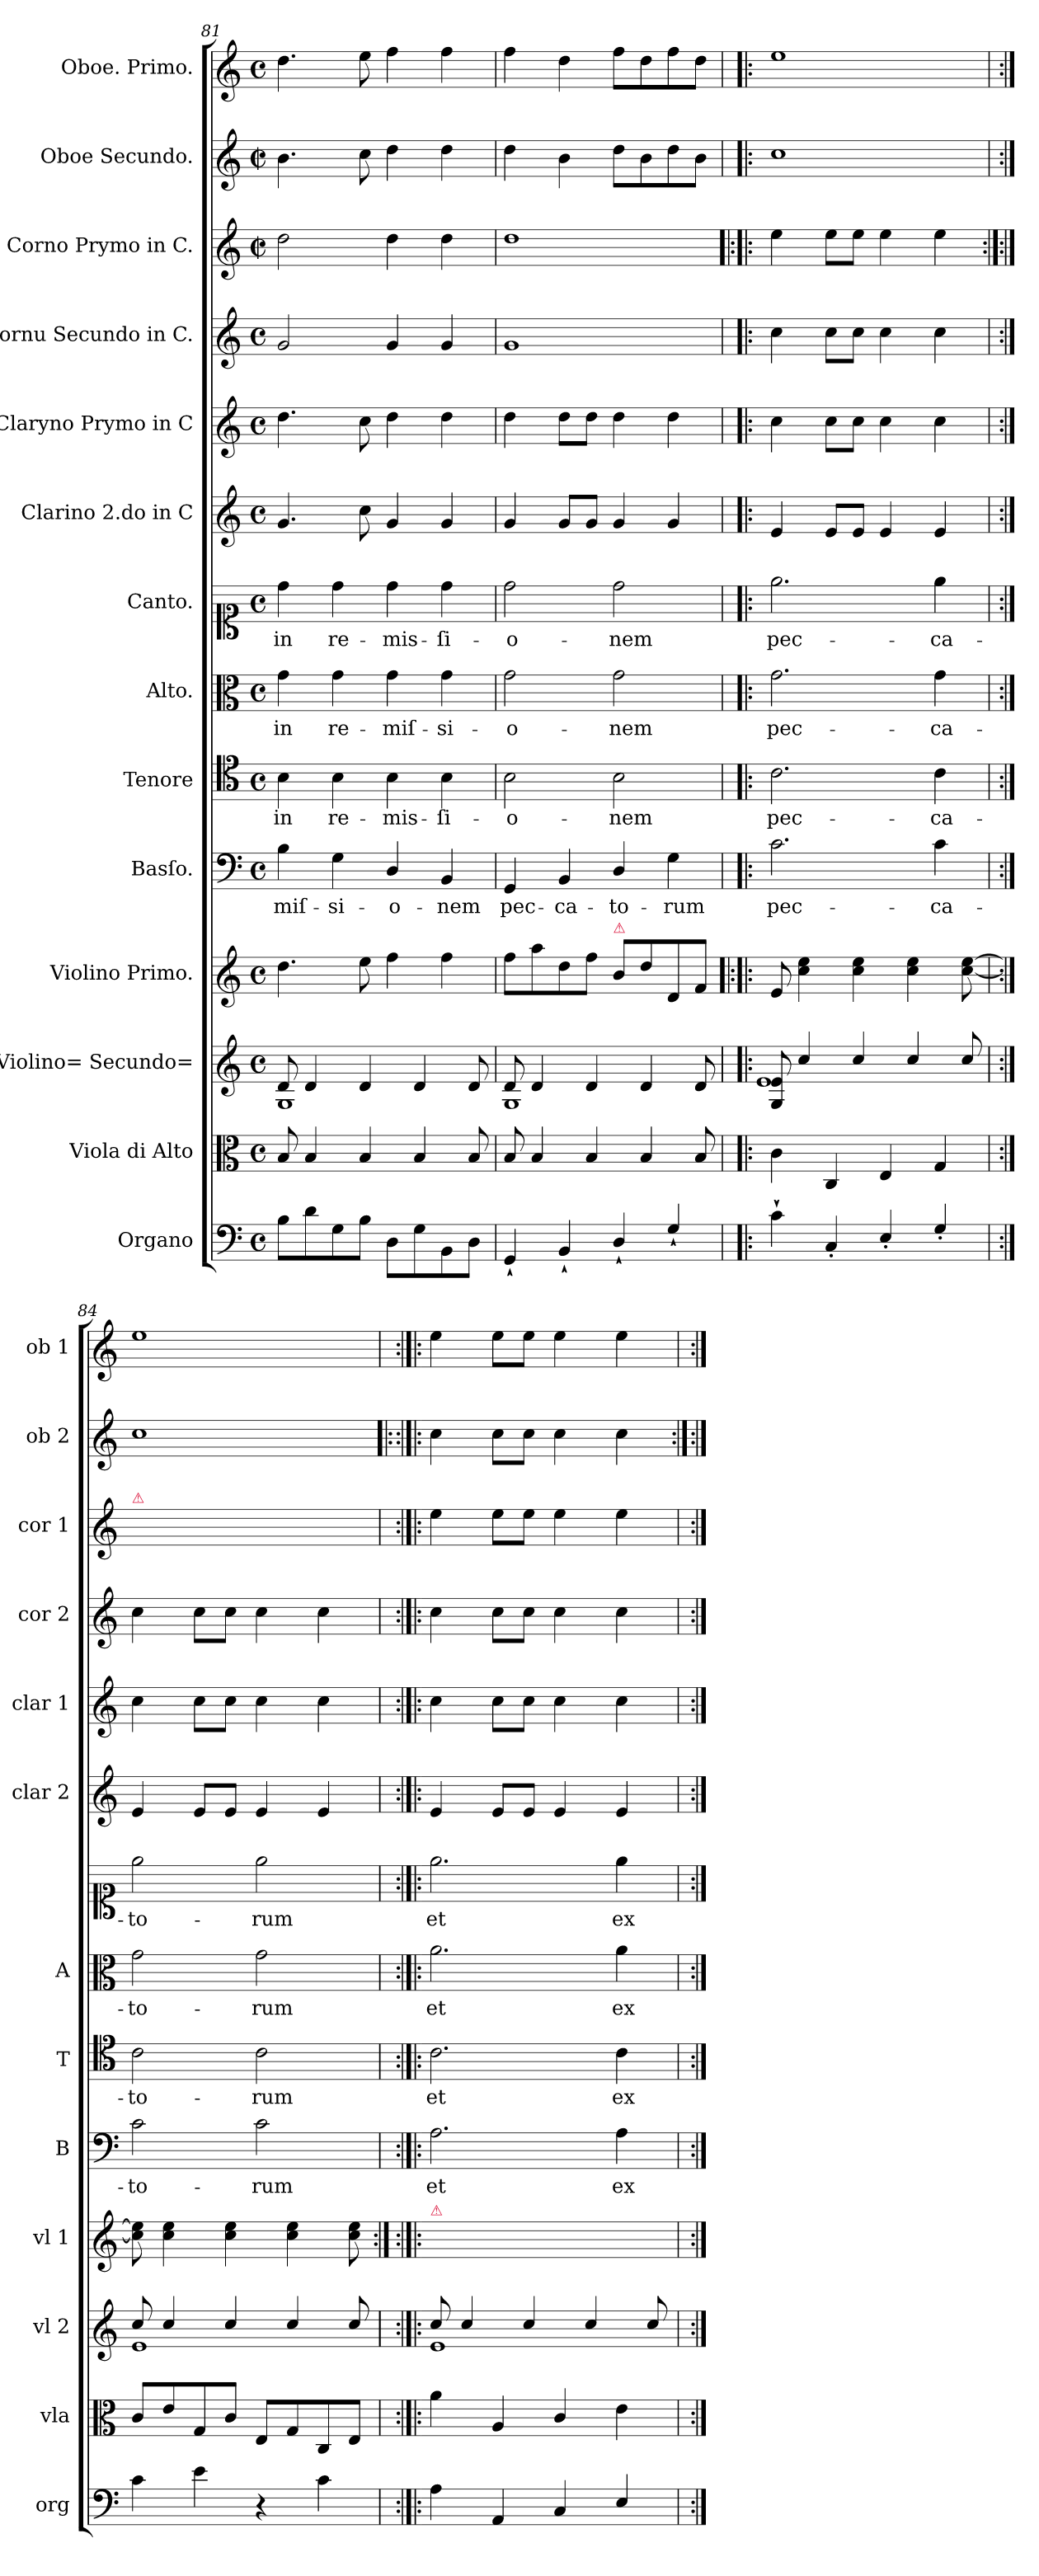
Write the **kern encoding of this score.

**kern	**kern	**kern	**kern	**kern	**text	**kern	**text	**kern	**text	**kern	**text	**kern	**kern	**kern	**kern	**kern	**kern
*part14	*part13	*part12	*part11	*part10	*part10	*part9	*part9	*part8	*part8	*part7	*part7	*part6	*part5	*part4	*part3	*part2	*part1
*staff14	*staff13	*staff12	*staff11	*staff10	*staff10	*staff9	*staff9	*staff8	*staff8	*staff7	*staff7	*staff6	*staff5	*staff4	*staff3	*staff2	*staff1
*I"Organo	*I"Viola di Alto	*I"Violino= Secundo=	*I"Violino Primo.	*I"Basſo.	*	*I"Tenore	*	*I"Alto.	*	*I"Canto.	*	*I"Clarino 2.do in C	*I"Claryno Prymo in C	*I"Cornu Secundo in C.	*I"Corno Prymo in C.	*I"Oboe Secundo.	*I"Oboe. Primo.
*I'org	*I'vla	*I'vl 2	*I'vl 1	*I'B	*	*I'T	*	*I'A	*	*	*	*I'clar 2	*I'clar 1	*I'cor 2	*I'cor 1	*I'ob 2	*I'ob 1
*clefF4	*clefC3	*clefG2	*clefG2	*clefF4	*	*clefC4	*	*clefC3	*	*clefC1	*	*clefG2	*clefG2	*clefG2	*clefG2	*clefG2	*clefG2
*k[]	*k[]	*k[]	*k[]	*k[]	*	*k[]	*	*k[]	*	*k[]	*	*k[]	*k[]	*k[]	*k[]	*k[]	*k[]
*C:	*C:	*C:	*C:	*C:	*	*C:	*	*C:	*	*C:	*	*C:	*C:	*C:	*C:	*C:	*C:
*M2/2	*M2/2	*M2/2	*M2/2	*M2/2	*	*M2/2	*	*M2/2	*	*M2/2	*	*M2/2	*M2/2	*M2/2	*M2/2	*M2/2	*M2/2
*met(c)	*met(c)	*met(c)	*met(c)	*met(c)	*	*met(c)	*	*met(c)	*	*met(c)	*	*met(c)	*met(c)	*met(c)	*met(c|)	*met(c|)	*met(c)
=81	=81	=81	=81	=81	=81	=81	=81	=81	=81	=81	=81	=81	=81	=81	=81	=81	=81
*	*	*^	*	*	*	*	*	*	*	*	*	*	*	*	*	*	*
8B\L	8B/	8d/	1G	4.dd\	4B\	-miſ-	4B\	in	4g\	in	4dd\	in	4.g/	4.dd\	2g/	2dd\	4.b\	4.dd\
8d\	4B/	4d/	.	.	.	.	.	.	.	.	.	.	.	.	.	.	.	.
8G\	.	.	.	.	4G\	-si-	4B\	re-	4g\	re-	4dd\	re-	.	.	.	.	.	.
8B\J	4B/	4d/	.	8ee\	.	.	.	.	.	.	.	.	8cc\	8cc\	.	.	8cc\	8ee\
8D\L	.	.	.	4ff\	4D/	-o-	4B\	-mis-	4g\	-miſ-	4dd\	-mis-	4g/	4dd\	4g/	4dd\	4dd\	4ff\
8G\	4B/	4d/	.	.	.	.	.	.	.	.	.	.	.	.	.	.	.	.
8BB\	.	.	.	4ff\	4BB/	-nem	4B\	-ſi-	4g\	-si-	4dd\	-ſi-	4g/	4dd\	4g/	4dd\	4dd\	4ff\
8D\J	8B/	8d/	.	.	.	.	.	.	.	.	.	.	.	.	.	.	.	.
=82	=82	=82	=82	=82	=82	=82	=82	=82	=82	=82	=82	=82	=82	=82	=82	=82	=82	=82
4GG`/	8B/	8d/	1G	8ff\L	4GG/	pec-	2B\	-o-	2g\	-o-	2dd\	-o-	4g/	4dd\	1g	1dd	4dd\	4ff\
.	4B/	4d/	.	8aa\	.	.	.	.	.	.	.	.	.	.	.	.	.	.
4BB`/	.	.	.	8dd\	4BB/	-ca-	.	.	.	.	.	.	8g/L	8dd\L	.	.	4b\	4dd\
.	4B/	4d/	.	8ff\J	.	.	.	.	.	.	.	.	8g/J	8dd\J	.	.	.	.
!	!	!	!	!LO:TX:a:color=crimson:t=⚠	!	!	!	!	!	!	!	!	!	!	!	!	!	!
4D`/	.	.	.	8b/L	4D/	-to-	2B\	-nem	2g\	-nem	2dd\	-nem	4g/	4dd\	.	.	8dd\L	8ff\L
.	4B/	4d/	.	8dd/	.	.	.	.	.	.	.	.	.	.	.	.	8b\	8dd\
4G`/	.	.	.	8d/	4G\	-rum	.	.	.	.	.	.	4g/	4dd\	.	.	8dd\	8ff\
.	8B/	8d/	.	8f/J	.	.	.	.	.	.	.	.	.	.	.	.	8b\J	8dd\J
=83	=83	=83	=83	=83!|:	=83	=83	=83	=83	=83	=83	=83	=83	=83	=83	=83	=83!|:	=83	=83
4c`\	4c\	8G/ 8e/	1e	8e/	2.c\	pec-	2.c\	pec-	2.g\	pec-	2.ee\	pec-	4e/	4cc\	4cc\	4ee\	1cc	1ee
.	.	4cc/	.	4cc\ 4ee\	.	.	.	.	.	.	.	.	.	.	.	.	.	.
4C'/	4C/	.	.	.	.	.	.	.	.	.	.	.	8e/L	8cc\L	8cc\L	8ee\L	.	.
.	.	4cc/	.	4cc\ 4ee\	.	.	.	.	.	.	.	.	8e/J	8cc\J	8cc\J	8ee\J	.	.
4E'/	4E/	.	.	.	.	.	.	.	.	.	.	.	4e/	4cc\	4cc\	4ee\	.	.
.	.	4cc/	.	4cc\ 4ee\	.	.	.	.	.	.	.	.	.	.	.	.	.	.
4G'/	4G/	.	.	.	4c\	-ca-	4c\	-ca-	4g\	-ca-	4ee\	-ca-	4e/	4cc\	4cc\	4ee\	.	.
.	.	8cc/	.	[8cc\ [8ee\	.	.	.	.	.	.	.	.	.	.	.	.	.	.
=84	=84	=84	=84	=84	=84	=84	=84	=84	=84	=84	=84	=84	=84	=84	=84	=84:|!	=84	=84
!	!	!	!	!	!	!	!	!	!	!	!	!	!	!	!	!LO:TX:a:color=crimson:t=⚠	!	!
4c\	8c/L	8cc/	1e	8cc]\ 8ee]\	2c\	-to-	2c\	-to-	2g\	-to-	2ee\	-to-	4e/	4cc\	4cc\	4ee\yy	1cc	1ee
.	8e/	4cc/	.	4cc\ 4ee\	.	.	.	.	.	.	.	.	.	.	.	.	.	.
4e\	8G/	.	.	.	.	.	.	.	.	.	.	.	8e/L	8cc\L	8cc\L	8ee\Lyy	.	.
.	8c/J	4cc/	.	4cc\ 4ee\	.	.	.	.	.	.	.	.	8e/J	8cc\J	8cc\J	8ee\Jyy	.	.
4r	8E/L	.	.	.	2c\	-rum	2c\	-rum	2g\	-rum	2ee\	-rum	4e/	4cc\	4cc\	4ee\yy	.	.
.	8G/	4cc/	.	4cc\ 4ee\	.	.	.	.	.	.	.	.	.	.	.	.	.	.
4c\	8C/	.	.	.	.	.	.	.	.	.	.	.	4e/	4cc\	4cc\	4ee\yy	.	.
.	8E/J	8cc/	.	8cc\ 8ee\	.	.	.	.	.	.	.	.	.	.	.	.	.	.
=85	=85	=85	=85	=85:|!	=85	=85	=85	=85	=85	=85	=85	=85	=85	=85	=85	=85	=85!|:	=85
!	!	!	!	!LO:TX:a:color=crimson:t=⚠	!	!	!	!	!	!	!	!	!	!	!	!	!	!
4A\	4a\	8cc/	1e	8e/yy	2.A\	et	2.c\	et	2.a\	et	2.ee\	et	4e/	4cc\	4cc\	4ee\	4cc\	4ee\
.	.	4cc/	.	4ccyy\ 4eeyy\	.	.	.	.	.	.	.	.	.	.	.	.	.	.
4AA/	4A/	.	.	.	.	.	.	.	.	.	.	.	8e/L	8cc\L	8cc\L	8ee\L	8cc\L	8ee\L
.	.	4cc/	.	4ccyy\ 4eeyy\	.	.	.	.	.	.	.	.	8e/J	8cc\J	8cc\J	8ee\J	8cc\J	8ee\J
4C/	4c/	.	.	.	.	.	.	.	.	.	.	.	4e/	4cc\	4cc\	4ee\	4cc\	4ee\
.	.	4cc/	.	4ccyy\ 4eeyy\	.	.	.	.	.	.	.	.	.	.	.	.	.	.
4E/	4e\	.	.	.	4A\	ex-	4c\	ex-	4a\	ex-	4ee\	ex-	4e/	4cc\	4cc\	4ee\	4cc\	4ee\
.	.	8cc/	.	8ccyy\ 8eeyy\	.	.	.	.	.	.	.	.	.	.	.	.	.	.
*	*	*v	*v	*	*	*	*	*	*	*	*	*	*	*	*	*	*	*
=	=	=	=	=	=	=	=	=	=	=	=	=	=	=	=	=:|!	=
*-	*-	*-	*-	*-	*-	*-	*-	*-	*-	*-	*-	*-	*-	*-	*-	*-	*-
